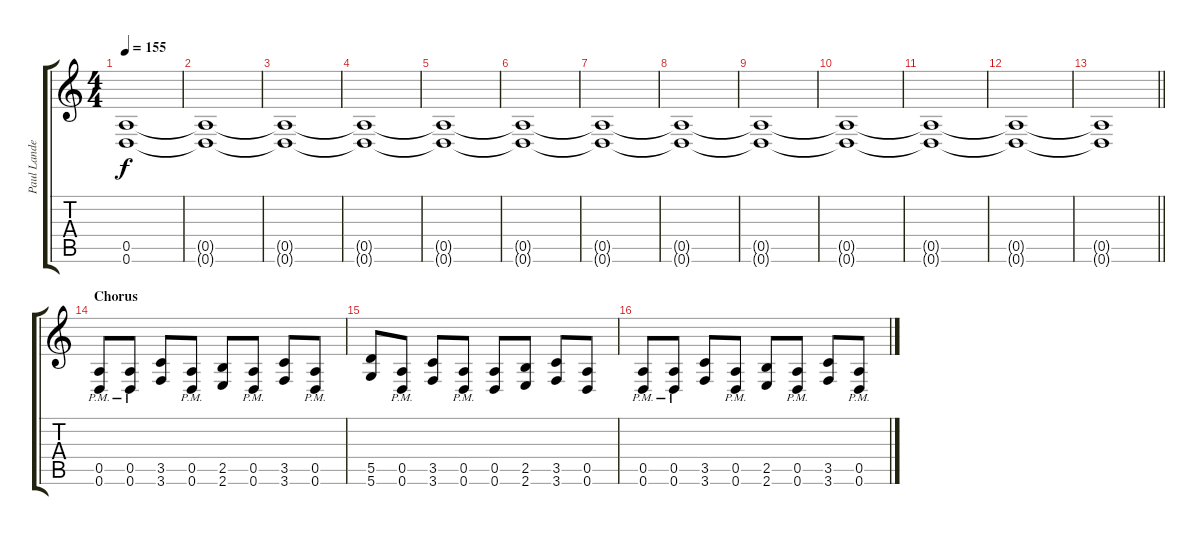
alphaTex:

\track ("Paul Landers" "Paul Lande") {instrument distortionguitar}
\staff {score tabs}
\tuning (E4 B3 G3 D3 A2 D2) {hide}
\ts (4 4)
\tempo 155
\clef g2
\ks c
(0.5{t} 0.6{t}).1{dy f} |
(0.5{t} 0.6{t}).1{volume 0} |
(0.5{t} 0.6{t}).1 |
(0.5{t} 0.6{t}).1 |
(0.5{t} 0.6{t}).1 |
(0.5{t} 0.6{t}).1 |
(0.5{t} 0.6{t}).1 |
(0.5{t} 0.6{t}).1 |
(0.5{t} 0.6{t}).1 |
(0.5{t} 0.6{t}).1 |
(0.5{t} 0.6{t}).1 |
(0.5{t} 0.6{t}).1 |
\barLineRight lightlight
(0.5{t} 0.6{t}).1 |
\section ("" "Chorus")
(0.5{pm} 0.6{pm}).8{volume 8} (0.5{pm} 0.6{pm}).8 (3.5 3.6).8 (0.5{pm} 0.6{pm}).8 (2.5 2.6).8 (0.5{pm} 0.6{pm}).8 (3.5 3.6).8 (0.5{pm} 0.6{pm}).8 |
(5.5 5.6).8 (0.5{pm} 0.6{pm}).8 (3.5 3.6).8 (0.5{pm} 0.6{pm}).8 (0.5 0.6).8 (2.5 2.6).8 (3.5 3.6).8 (0.5 0.6).8 |
(0.5{pm} 0.6{pm}).8 (0.5{pm} 0.6{pm}).8 (3.5 3.6).8 (0.5{pm} 0.6{pm}).8 (2.5 2.6).8 (0.5{pm} 0.6{pm}).8 (3.5 3.6).8 (0.5{pm} 0.6{pm}).8
